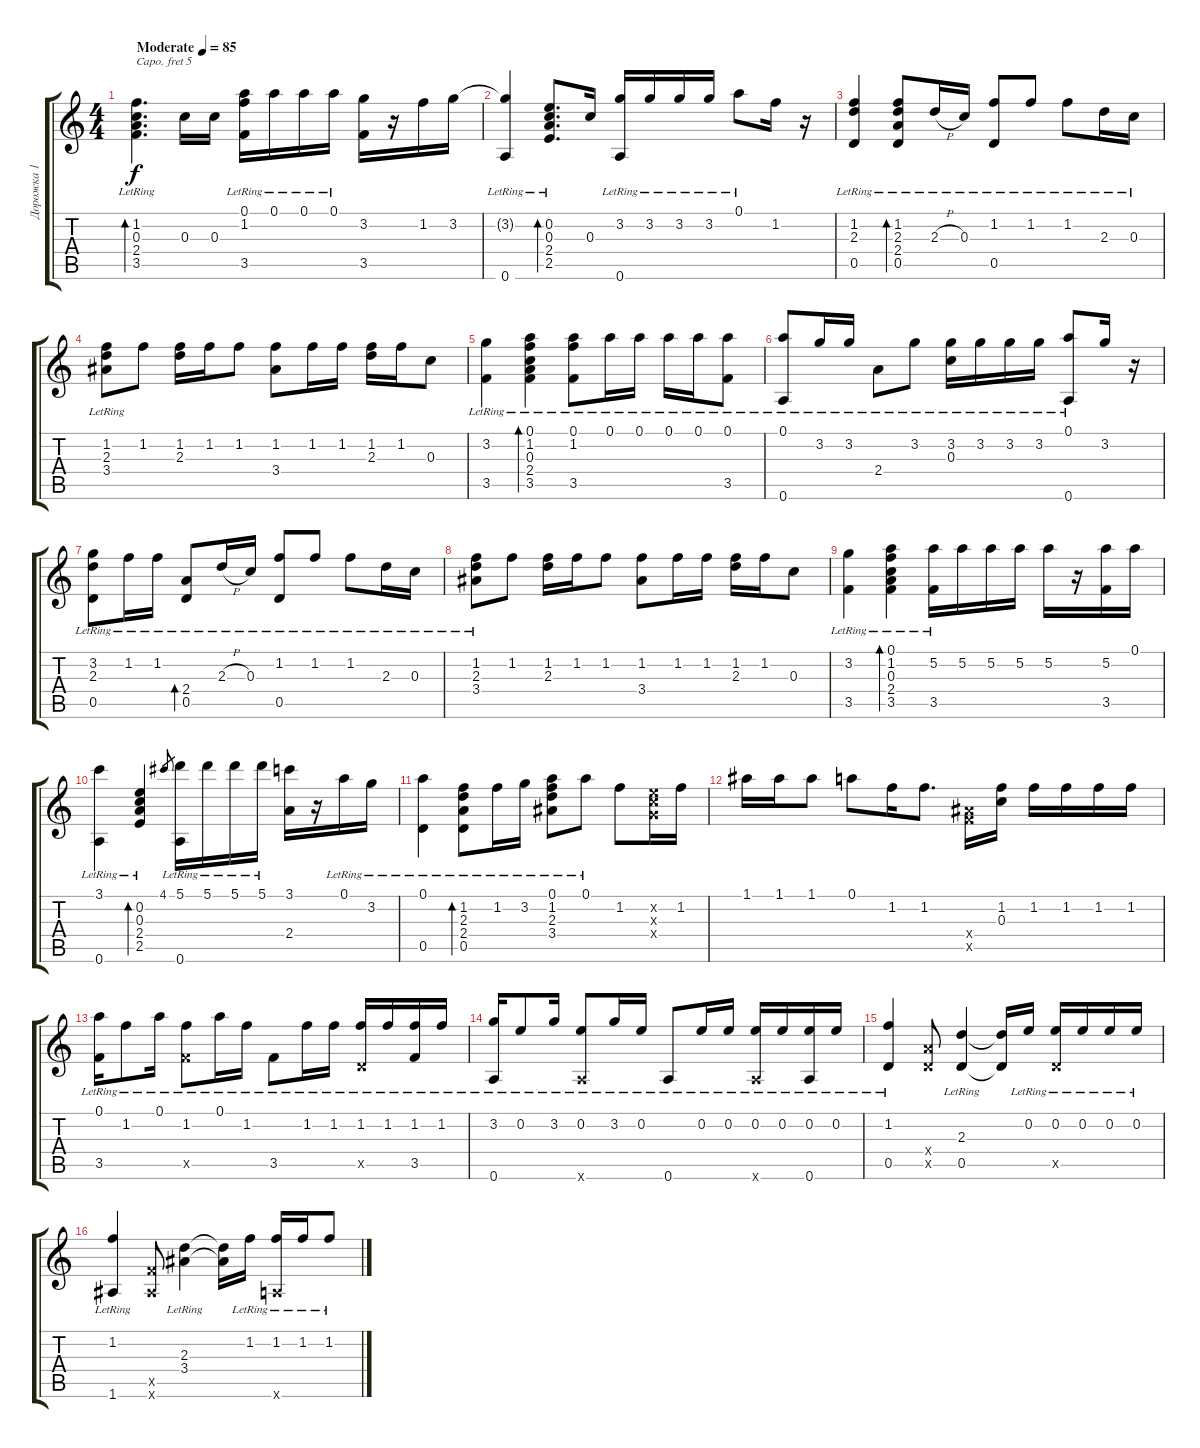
\track ("Дорожка 1" "Дорожка 1") {instrument acousticguitarsteel}
\staff {score tabs}
\capo 5
\tuning (E4 B3 G3 D3 A2 E2) {hide}
\ts (4 4)
\tempo (85 "Moderate")
\clef g2
\ks c
(1.2{lr} 0.3{lr} 2.4{lr} 3.5{lr}).4{d bd 60 dy f instrument acousticguitarsteel} 0.3.16 0.3.16 (0.1{lr} 1.2{lr} 3.5{lr}).16 0.1{lr}.16 0.1{lr}.16 0.1{lr}.16 (3.2 3.5).16 r.16 1.2.16 3.2.16 |
(3.2{t} 0.6{lr}).4 (0.2{lr} 0.3{lr} 2.4{lr} 2.5{lr}).8{d bd 60} 0.3.16 (3.2{lr} 0.6{lr}).16 3.2{lr}.16 3.2{lr}.16 3.2{lr}.16 0.1{lr}.8 1.2.16 r.16 |
(1.2{lr} 2.3{lr} 0.5{lr}).4 (1.2{lr} 2.3{lr} 2.4{lr} 0.5{lr}).8{bd 60} 2.3{h lr}.16 0.3{lr}.16 (1.2{lr} 0.5{lr}).8 1.2{lr}.8 1.2{lr}.8 2.3{lr}.16 0.3{lr}.16 |
(1.2{lr} 2.3{lr} 3.4{lr}).8 1.2.8 (1.2 2.3).16 1.2.16 1.2.8 (1.2 3.4).8 1.2.16 1.2.16 (1.2 2.3).16 1.2.16 0.3.8 |
(3.2{lr} 3.5{lr}).4 (0.1{lr} 1.2{lr} 0.3{lr} 2.4{lr} 3.5{lr}).4{bd 60} (0.1{lr} 1.2{lr} 3.5{lr}).8 0.1{lr}.16 0.1{lr}.16 0.1{lr}.16 0.1{lr}.16 (0.1{lr} 3.5{lr}).8 |
(0.1{lr} 0.6{lr}).8 3.2{lr}.16 3.2{lr}.16 2.4{lr}.8 3.2{lr}.8 (3.2{lr} 0.3{lr}).16 3.2{lr}.16 3.2{lr}.16 3.2{lr}.16 (0.1{lr} 0.6).8 3.2.16 r.16 |
(3.2{lr} 2.3{lr} 0.5{lr}).8 1.2{lr}.16 1.2{lr}.16 (2.4{lr} 0.5{lr}).8{bd 60} 2.3{h lr}.16 0.3{lr}.16 (1.2{lr} 0.5{lr}).8 1.2{lr}.8 1.2{lr}.8 2.3{lr}.16 0.3{lr}.16 |
(1.2{lr} 2.3{lr} 3.4{lr}).8 1.2.8 (1.2 2.3).16 1.2.16 1.2.8 (1.2 3.4).8 1.2.16 1.2.16 (1.2 2.3).16 1.2.16 0.3.8 |
(3.2{lr} 3.5{lr}).4 (0.1{lr} 1.2{lr} 0.3{lr} 2.4{lr} 3.5{lr}).4{bd 60} (5.2 3.5{lr}).16 5.2.16 5.2.16 5.2.16 5.2.16 r.16 (5.2 3.5).16 0.1.16 |
(3.1{lr} 0.6{lr}).4 (0.2{lr} 0.3{lr} 2.4{lr} 2.5{lr}).4{bd 60} 4.1.8{gr} (5.1{lr} 0.6{lr}).16 5.1{lr}.16 5.1{lr}.16 5.1{lr}.16 (3.1 2.4).16 r.16 0.1{lr}.16 3.2{lr}.16 |
(0.1{lr} 0.5{lr}).4 (1.2{lr} 2.3{lr} 2.4{lr} 0.5{lr}).8{bd 60} 1.2{lr}.16 3.2{lr}.16 (0.1{lr} 1.2{lr} 2.3{lr} 3.4{lr}).8 0.1{lr}.8 1.2.8 (0.2{x} 0.3{x} 0.4{x}).16 1.2.16 |
1.1.16 1.1.16 1.1.8 0.1.8 1.2.16 1.2.8{d} (3.4{x} 3.5{x}).16 (1.2 0.3).16 1.2.16 1.2.16 1.2.16 1.2.16 |
(0.1{lr} 3.5{lr}).16 1.2{lr}.8 0.1{lr}.16 (1.2{lr} 3.5{x}).8 0.1{lr}.16 1.2{lr}.16 3.5{lr}.8 1.2{lr}.16 1.2{lr}.16 (1.2{lr} 0.5{x}).16 1.2{lr}.16 (1.2{lr} 3.5{lr}).16 1.2{lr}.16 |
(3.2{lr} 0.6{lr}).16 0.2{lr}.8 3.2{lr}.16 (0.2{lr} 0.6{x}).8 3.2{lr}.16 0.2{lr}.16 0.6{lr}.8 0.2{lr}.16 0.2{lr}.16 (0.2{lr} 0.6{x}).16 0.2{lr}.16 (0.2{lr} 0.6{lr}).16 0.2{lr}.16 |
(1.2{lr} 0.5{lr}).4 (2.4{x} 0.5{x}).8 (2.3{lr} 0.5{lr}).4 (2.3{t} 0.5{t}).16 0.2{lr}.16 (0.2{lr} 0.5{x}).16 0.2{lr}.16 0.2{lr}.16 0.2{lr}.16 |
(1.2{lr} 1.6{lr}).4 (3.5{x} 1.6{x}).8 (2.3{lr} 3.4{lr}).4 (2.3{t} 3.4{t}).16 1.2{lr}.16 (1.2{lr} 0.6{x}).16 1.2{lr}.16 1.2{lr}.8
